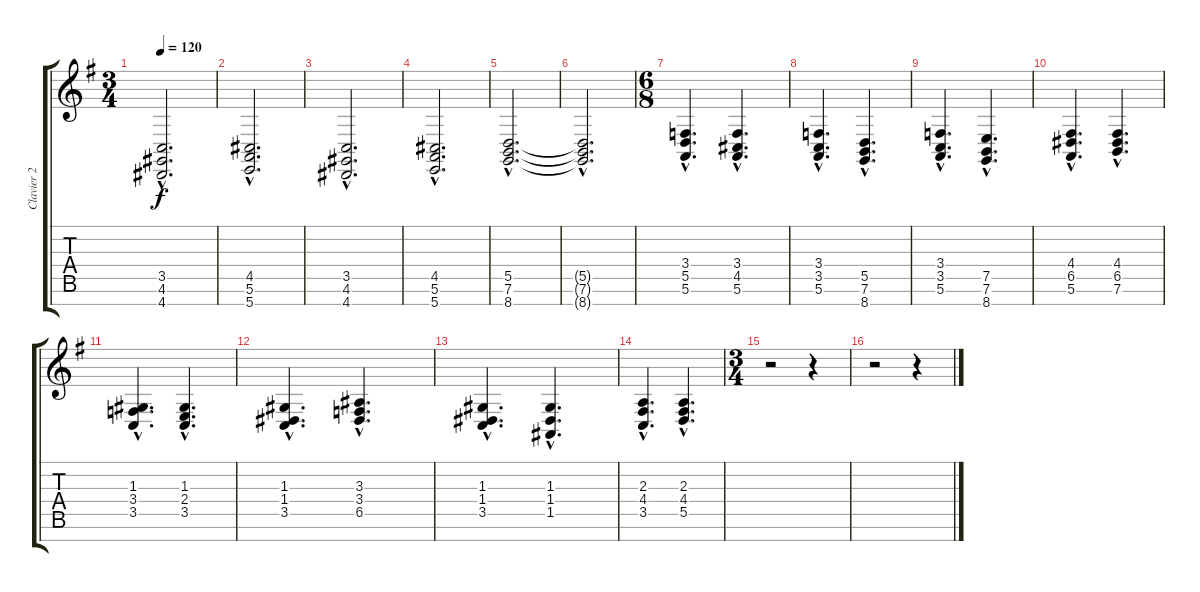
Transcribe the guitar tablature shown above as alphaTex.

\track ("Clavier 2" "Clavier 2") {instrument stringensemble1}
\staff {score tabs}
\tuning (E4 B3 G3 D3 A2 E2 B1) {hide}
\ts (3 4)
\tempo 120
\clef g2
\ks g
(3.5{hac} 4.6{hac} 4.7{hac}).2{d dy f} |
(4.5{hac} 5.6{hac} 5.7{hac}).2{d} |
(3.5{hac} 4.6{hac} 4.7{hac}).2{d} |
(4.5{hac} 5.6{hac} 5.7{hac}).2{d} |
(5.5{hac} 7.6{hac} 8.7{hac}).2{d} |
(5.5{hac t} 7.6{hac t} 8.7{hac t}).2{d} |
\ts (6 8)
(3.4{hac} 5.5{hac} 5.6{hac}).4{d} (3.4{hac} 4.5{hac} 5.6{hac}).4{d} |
(3.4{hac} 3.5{hac} 5.6{hac}).4{d} (5.5{hac} 7.6{hac} 8.7{hac}).4{d} |
(3.4{hac} 3.5{hac} 5.6{hac}).4{d} (7.5{hac} 7.6{hac} 8.7{hac}).4{d} |
(4.4{hac} 6.5{hac} 5.6{hac}).4{d} (4.4{hac} 6.5{hac} 7.6{hac}).4{d} |
(1.3{hac} 3.4{hac} 3.5{hac}).4{d} (1.3{hac} 2.4{hac} 3.5{hac}).4{d} |
(1.3{hac} 1.4{hac} 3.5{hac}).4{d} (3.3{hac} 3.4{hac} 6.5{hac}).4{d} |
(1.3{hac} 1.4{hac} 3.5{hac}).4{d} (1.3{hac} 1.4{hac} 1.5{hac}).4{d} |
(2.3{hac} 4.4{hac} 3.5{hac}).4{d} (2.3{hac} 4.4{hac} 5.5{hac}).4{d} |
\ts (3 4)
r.2 r.4 |
r.2 r.4
